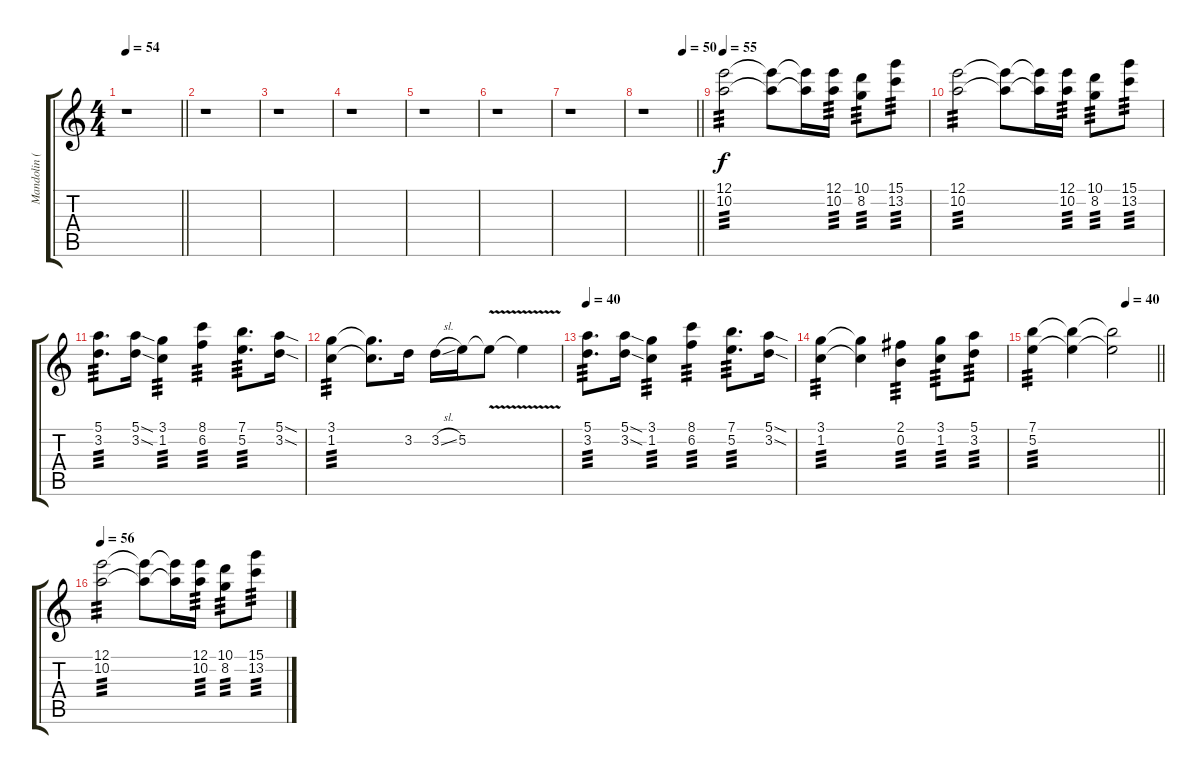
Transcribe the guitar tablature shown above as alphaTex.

\track ("Mandolin (Rhythm)" "Mandolin (") {instrument banjo}
\staff {score tabs}
\tuning (E4 B3 G3 D3 A2 E2) {hide}
\displaytranspose 12
\ts (4 4)
\tempo 54
\clef g2
\barLineRight lightlight
\ks c
r.1{dy f instrument banjo} |
r.1 |
r.1 |
r.1 |
r.1 |
r.1 |
r.1 |
\tempo (50 0.75)
\barLineRight lightlight
r.1 |
\tempo 55
(12.1 10.2).2{tp 3} (12.1{t} 10.2{t}).8 (12.1{t} 10.2{t}).16 (12.1 10.2).16{tp 3} (10.1 8.2).8{tp 3} (15.1 13.2).8{tp 3} |
(12.1 10.2).2{tp 3} (12.1{t} 10.2{t}).8 (12.1{t} 10.2{t}).16 (12.1 10.2).16{tp 3} (10.1 8.2).8{tp 3} (15.1 13.2).8{tp 3} |
(5.1 3.2).8{d tp 3} (5.1{sod} 3.2{sod}).16 (3.1 1.2).4{tp 3} (8.1 6.2).4{tp 3} (7.1 5.2).8{d tp 3} (5.1{sod} 3.2{sod}).16 |
(3.1 1.2).4{tp 3} (3.1{t} 1.2{t}).8{d} 3.2.16 3.2{sl}.16 5.2.16 5.2{v t}.8 5.2{v t}.4 |
\tempo 40
(5.1 3.2).8{d tp 3} (5.1{sod} 3.2{sod}).16 (3.1 1.2).4{tp 3} (8.1 6.2).4{tp 3} (7.1 5.2).8{d tp 3} (5.1{sod} 3.2{sod}).16 |
(3.1 1.2).4{tp 3} (3.1{t} 1.2{t}).4 (2.1 0.2).4{tp 3} (3.1 1.2).8{tp 3} (5.1 3.2).8{tp 3} |
\tempo (40 0.75)
\barLineRight lightlight
(7.1 5.2).4{tp 3} (7.1{t} 5.2{t}).4 (7.1{t} 5.2{t}).2 |
\tempo 56
(12.1 10.2).2{tp 3} (12.1{t} 10.2{t}).8 (12.1{t} 10.2{t}).16 (12.1 10.2).16{tp 3} (10.1 8.2).8{tp 3} (15.1 13.2).8{tp 3}
